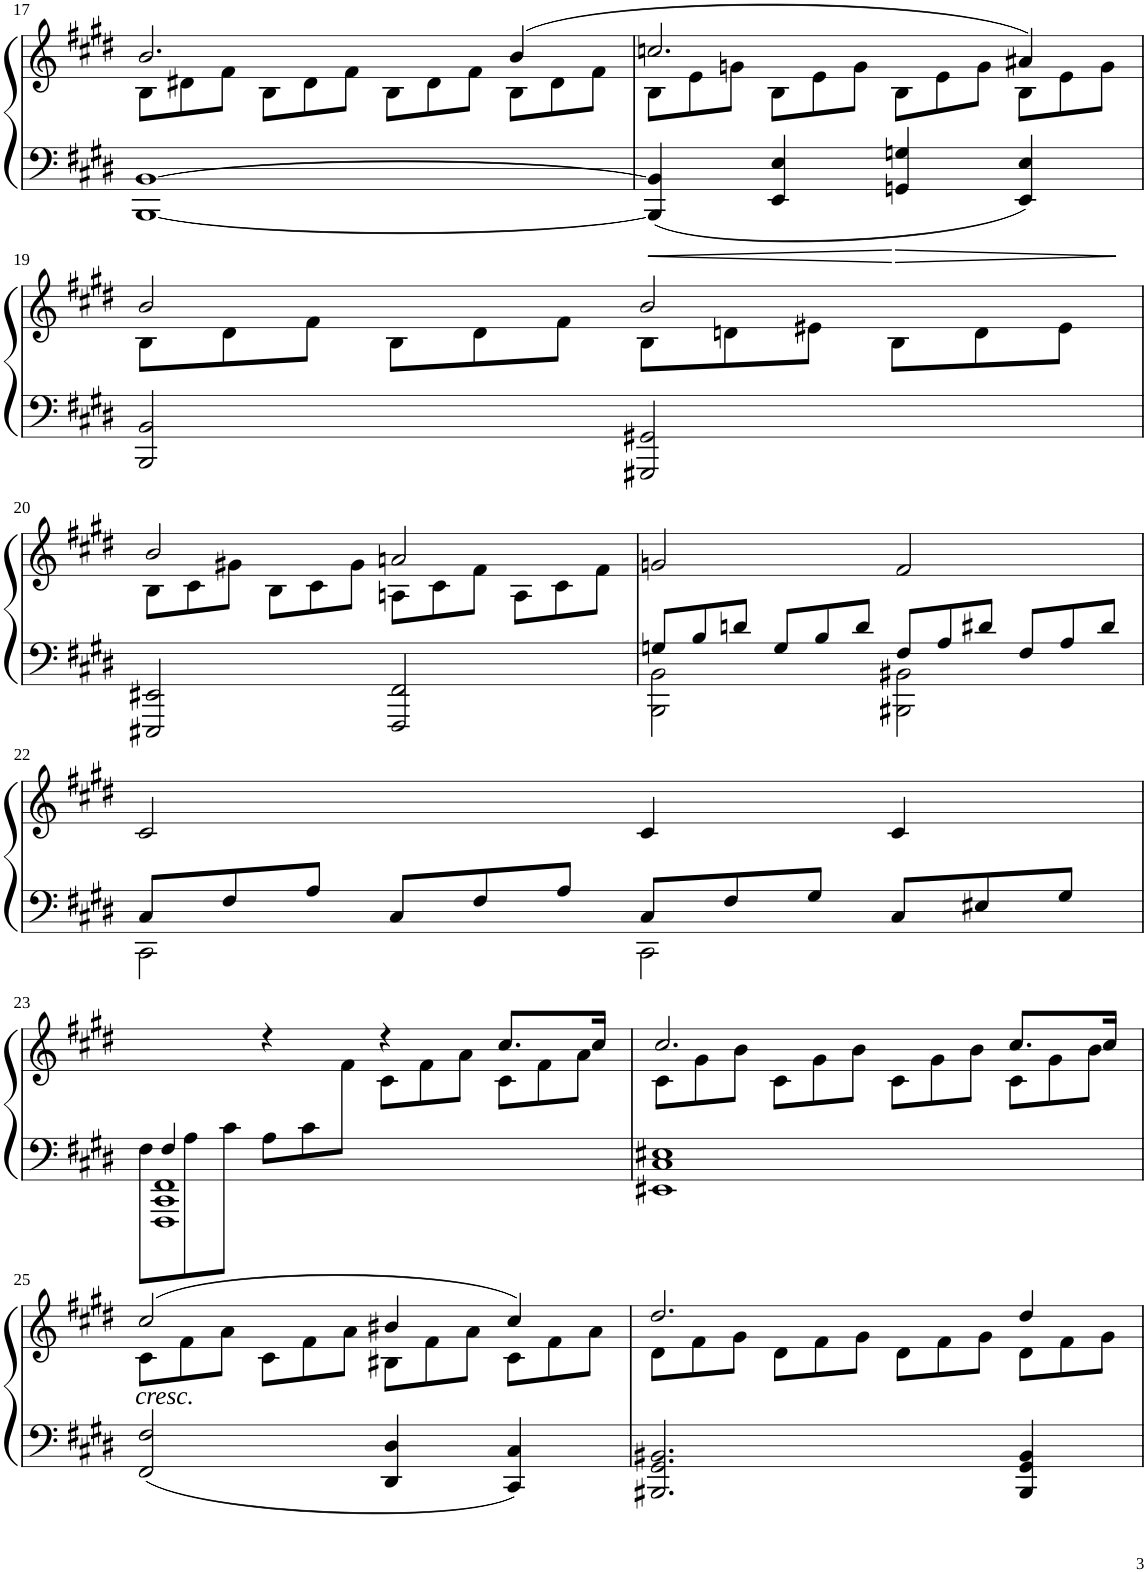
**kern	**kern
*part1	*part1
*staff2	*staff1
*I"Piano	*
*I'Pno	*
!!LO:PB:g=z
*clefF4	*clefG2
*k[f#c#g#d#]	*k[f#c#g#d#]
*M4/4	*M4/4
*met(c|)	*met(c|)
=17	=17
*	*^
*	*	*Xtuplet
[1BBB [1BB	2.b/	12B\L
.	.	12d#X\
.	.	12f#\J
.	.	12B\L
.	.	12d#\
.	.	12f#\J
.	.	12B\L
.	.	12d#\
.	.	12f#\J
.	(4b/	12B\L
.	.	12d#\
.	.	12f#\J
=18	=18	=18
4BBB/] 4BB/]	2.ccn/	12B\L
.	.	12e\
.	.	12gn\J
4EE/ 4E/	.	12B\L
.	.	12e\
.	.	12g\J
4GGn/ 4Gn/	.	12B\L
.	.	12e\
.	.	12g\J
4EE/ 4E/	4a#X/)	12B\L
.	.	12e\
.	.	12g\J
!!LO:LB:g=z	!!
=19	=19	=19
2BBB/ 2BB/	2b/	12B\L
.	.	12d#\
.	.	12f#\J
.	.	12B\L
.	.	12d#\
.	.	12f#\J
2GGG#X/ 2GG#X/	2b/	12B\L
.	.	12dn\
.	.	12e#X\J
.	.	12B\L
.	.	12d\
.	.	12e#\J
!!LO:LB:g=z	!!
=20	=20	=20
2EEE#X/ 2EE#X/	2b/	12B\L
.	.	12c#\
.	.	12g#X\J
.	.	12B\L
.	.	12c#\
.	.	12g#\J
2FFF#/ 2FF#/	2an/	12An\L
.	.	12c#\
.	.	12f#\J
.	.	12A\L
.	.	12c#\
.	.	12f#\J
*	*v	*v
=21	=21
*Xtuplet	*
*^	*
12Gn/L	2BBB\ 2BB\	2gn/
12B/	.	.
12dn/J	.	.
12G/L	.	.
12B/	.	.
12d/J	.	.
12F#/L	2BBB#X\ 2BB#X\	2f#/
12A/	.	.
12d#X/J	.	.
12F#/L	.	.
12A/	.	.
12d#/J	.	.
!!LO:LB:g=z
=22	=22	=22
12C#/L	2CC#\	2c#/
12F#/	.	.
12A/J	.	.
12C#/L	.	.
12F#/	.	.
12A/J	.	.
12C#/L	2CC#\	4c#/
12F#/	.	.
12G#/J	.	.
12C#/L	.	4c#/
12E#X/	.	.
12G#/J	.	.
!!LO:LB:g=z
=23	=23	=23
*	*^	*^
4F#/	12F#\L	1FFF# 1CC# 1FF#	4ryy	12%5ryy
.	12A\	.	.	.
.	12c#\J	.	.	.
2.ryy	12A\L	.	4r	.
.	12c#\	.	.	.
.	12%7ryy	.	.	12f#\J
.	.	.	4r	12c#\L
.	.	.	.	12f#\
.	.	.	.	12a\J
.	.	.	8.cc#/L	12c#\L
.	.	.	.	12f#\
.	.	.	.	12a\J
.	.	.	16cc#/Jk	.
*v	*v	*v	*	*
=24	=24	=24
1EE#X 1C# 1E#X	2.cc#/	12c#\L
.	.	12g#\
.	.	12b\J
.	.	12c#\L
.	.	12g#\
.	.	12b\J
.	.	12c#\L
.	.	12g#\
.	.	12b\J
.	8.cc#/L	12c#\L
.	.	12g#\
.	.	12b\J
.	16cc#/Jk	.
!!LO:LB:g=z	!!
=25	=25	=25
!	!LO:TX:b:i:t=cresc.	!
2FF#/ 2F#/	(2cc#/	12c#\L
.	.	12f#\
.	.	12a\J
.	.	12c#\L
.	.	12f#\
.	.	12a\J
4DD#/ 4D#/	4b#X/	12B#X\L
.	.	12f#\
.	.	12a\J
4CC#/ 4C#/	4cc#/)	12c#\L
.	.	12f#\
.	.	12a\J
=26	=26	=26
2.BBB#X/ 2.GG#/ 2.BB#X/	2.dd#/	12d#\L
.	.	12f#\
.	.	12g#\J
.	.	12d#\L
.	.	12f#\
.	.	12g#\J
.	.	12d#\L
.	.	12f#\
.	.	12g#\J
4BBB#/ 4GG#/ 4BB#/	4dd#/	12d#\L
.	.	12f#\
.	.	12g#\J
*	*v	*v
=	=
*-	*-
